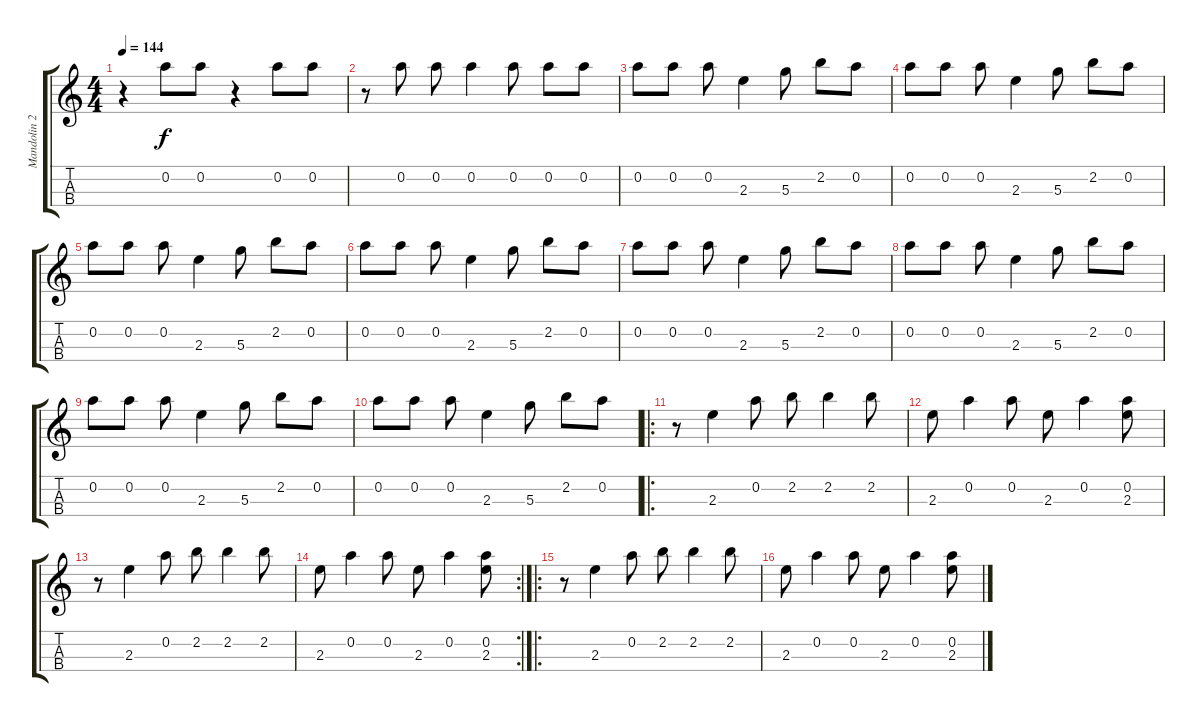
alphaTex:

\track ("Mandolin 2" "Mandolin 2") {instrument banjo}
\staff {score tabs}
\tuning (E5 A4 D4 G3) {hide}
\displaytranspose 12
\ts (4 4)
\tempo 144
\clef g2
\ks c
r.4{dy f} 0.2.8 0.2.8 r.4 0.2.8 0.2.8 |
r.8 0.2.8 0.2.8 0.2.4 0.2.8 0.2.8 0.2.8 |
0.2.8 0.2.8 0.2.8 2.3.4 5.3.8 2.2.8 0.2.8 |
0.2.8 0.2.8 0.2.8 2.3.4 5.3.8 2.2.8 0.2.8 |
0.2.8 0.2.8 0.2.8 2.3.4 5.3.8 2.2.8 0.2.8 |
0.2.8 0.2.8 0.2.8 2.3.4 5.3.8 2.2.8 0.2.8 |
0.2.8 0.2.8 0.2.8 2.3.4 5.3.8 2.2.8 0.2.8 |
0.2.8 0.2.8 0.2.8 2.3.4 5.3.8 2.2.8 0.2.8 |
0.2.8 0.2.8 0.2.8 2.3.4 5.3.8 2.2.8 0.2.8 |
0.2.8 0.2.8 0.2.8 2.3.4 5.3.8 2.2.8 0.2.8 |
\ro
r.8 2.3.4 0.2.8 2.2.8 2.2.4 2.2.8 |
2.3.8 0.2.4 0.2.8 2.3.8 0.2.4 (0.2 2.3).8 |
r.8 2.3.4 0.2.8 2.2.8 2.2.4 2.2.8 |
\rc 2
2.3.8 0.2.4 0.2.8 2.3.8 0.2.4 (0.2 2.3).8 |
\ro
r.8 2.3.4 0.2.8 2.2.8 2.2.4 2.2.8 |
2.3.8 0.2.4 0.2.8 2.3.8 0.2.4 (0.2 2.3).8
